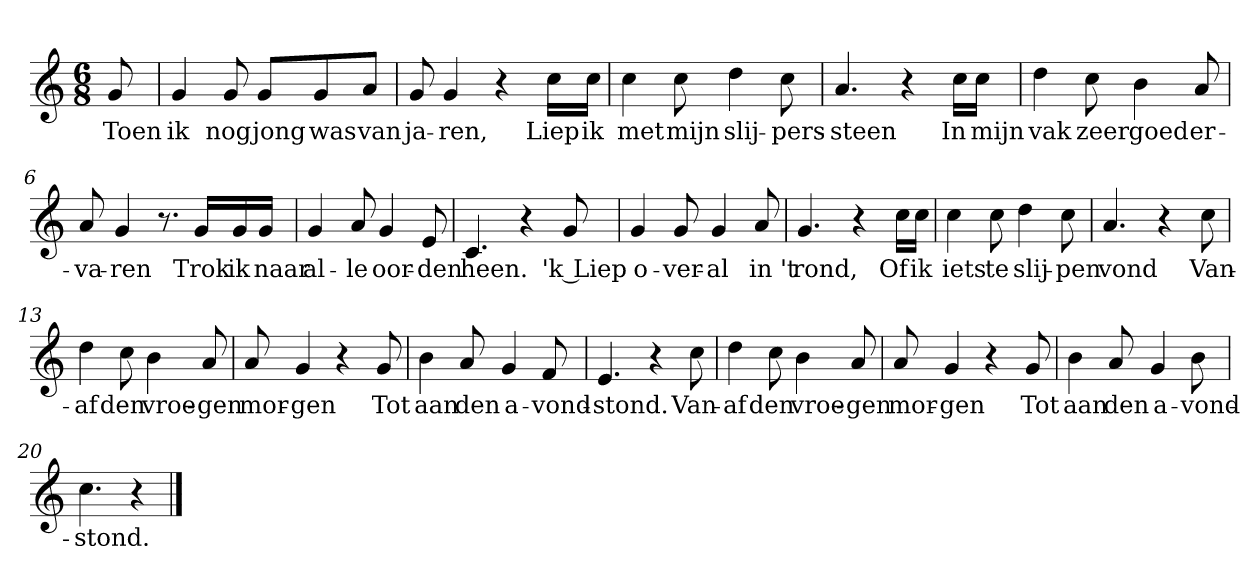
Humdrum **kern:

**kern	**text
*part1	*part1
*staff1	*staff1
*clefG2	*
*k[]	*
*C:	*
*M6/8	*
*MM120	*
=	=
8g	Toen
=1	=1
4g	ik
8g	nog
8g/L	jong
8g/	was
8a/J	van
=2	=2
8g	ja-
4g	-ren,
4r	.
16cc\LL	Liep
16cc\JJ	ik
=3	=3
4cc	met
8cc	mijn
4dd	slij-
8cc	-pers-
=4	=4
4.a	-steen
4r	.
16cc\LL	In
16cc\JJ	mijn
=5	=5
4dd	vak
8cc	zeer
4b	goed
8a	er-
=6	=6
8a	-va-
4g	-ren
8.r	.
16g/LL	Trok
16g/	ik
16g/JJ	naar
=7	=7
4g	al-
8a	-le
4g	oor-
8e	-den
=8	=8
4.c	heen.
4r	.
8g	'k Liep
=9	=9
4g	o-
8g	-ver-
4g	-al
8a	in 't
=10	=10
4.g	rond,
4r	.
16cc\LL	Of
16cc\JJ	ik
=11	=11
4cc	iets
8cc	te
4dd	slij-
8cc	-pen
=12	=12
4.a	vond
4r	.
8cc	Van-
=13	=13
4dd	-af
8cc	den
4b	vroe-
8a	-gen
=14	=14
8a	mor-
4g	-gen
4r	.
8g	Tot
=15	=15
4b	aan
8a	den
4g	a-
8f	-vond-
=16	=16
4.e	-stond.
4r	.
8cc	Van-
=17	=17
4dd	-af
8cc	den
4b	vroe-
8a	-gen
=18	=18
8a	mor-
4g	-gen
4r	.
8g	Tot
=19	=19
4b	aan
8a	den
4g	a-
8b	-vond-
=20	=20
4.cc	-stond.
4r	.
==	==
*-	*-
